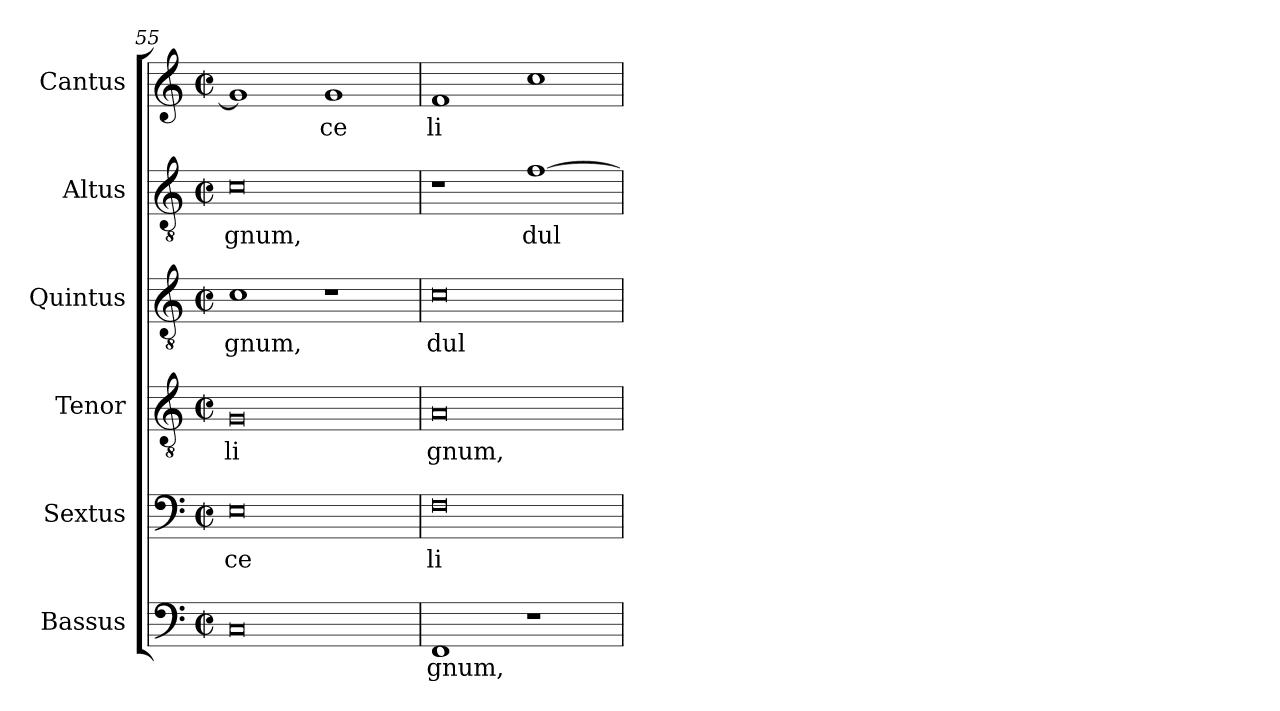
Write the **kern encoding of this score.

**kern	**text	**kern	**text	**kern	**text	**kern	**text	**kern	**text	**kern	**text
*part6	*part6	*part5	*part5	*part4	*part4	*part3	*part3	*part2	*part2	*part1	*part1
*staff6	*staff6	*staff5	*staff5	*staff4	*staff4	*staff3	*staff3	*staff2	*staff2	*staff1	*staff1
*I"Bassus	*	*I"Sextus	*	*I"Tenor	*	*I"Quintus	*	*I"Altus	*	*I"Cantus	*
*clefF4	*	*clefF4	*	*clefGv2	*	*clefGv2	*	*clefGv2	*	*clefG2	*
*k[]	*	*k[]	*	*k[]	*	*k[]	*	*k[]	*	*k[]	*
*C:	*	*C:	*	*C:	*	*C:	*	*C:	*	*C:	*
*M2/2	*	*M2/2	*	*M2/2	*	*M2/2	*	*M2/2	*	*M2/2	*
*met(c|)	*	*met(c|)	*	*met(c|)	*	*met(c|)	*	*met(c|)	*	*met(c|)	*
=55	=55	=55	=55	=55	=55	=55	=55	=55	=55	=55	=55
!	!	!	!LO:LY:b:cj	!	!LO:LY:b:cj	!	!LO:LY:b:cj	!	!LO:LY:b:cj	!	!
0C	.	0E	ce	0G	li	1c	-gnum,	0c	-gnum,	1g]	.
!	!	!	!	!	!	!	!	!	!	!	!LO:LY:b:cj
.	.	.	.	.	.	1r	.	.	.	1g	ce
=56	=56	=56	=56	=56	=56	=56	=56	=56	=56	=56	=56
!	!LO:LY:b:cj	!	!LO:LY:b:cj	!	!LO:LY:b:cj	!	!LO:LY:b:cj	!	!	!	!LO:LY:b:cj
1FF	gnum,	0F	li	0A	gnum,	0c	dul-	1r	.	1f	li
!	!	!	!	!	!	!	!	!	!LO:LY:b:cj	!	!
1r	.	.	.	.	.	.	.	[>1f	dul-	1cc	.
=	=	=	=	=	=	=	=	=	=	=	=
*-	*-	*-	*-	*-	*-	*-	*-	*-	*-	*-	*-
